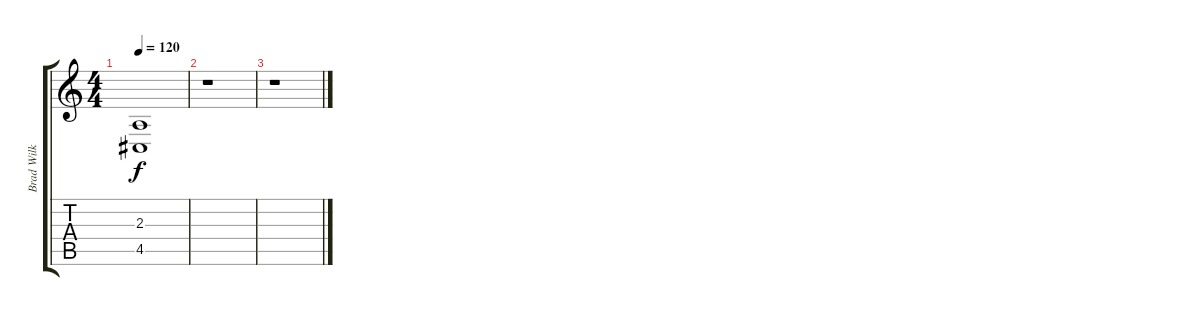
\track ("Brad Wilk" "Brad Wilk") {instrument acousticgrandpiano}
\staff {score tabs}
\tuning (E4 B3 G3 D3 A2 E2) {hide}
\ts (4 4)
\tempo 120
\clef g2
\ks c
(2.3{t} 4.5{t}).1{dy f} |
r.1 |
r.1
